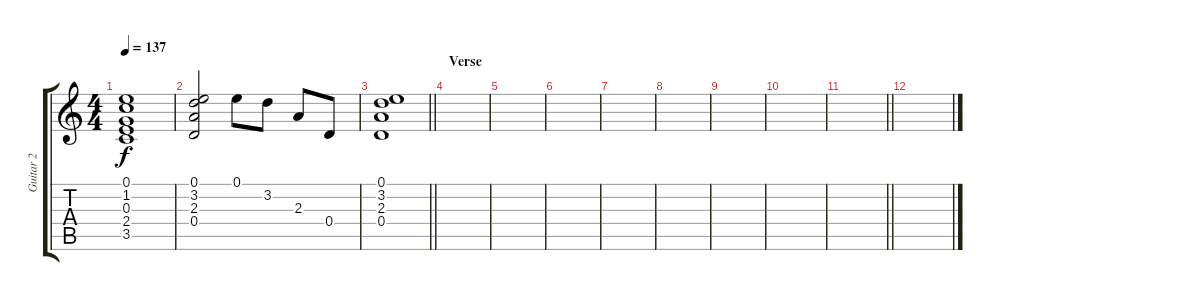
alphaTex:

\track ("Guitar 2" "Guitar 2") {instrument overdrivenguitar}
\staff {score tabs}
\tuning (E4 B3 G3 D3 A2 E2) {hide}
\ts (4 4)
\section ("" "")
\tempo 137
\clef g2
\ks c
(0.1 1.2 0.3 2.4 3.5).1{dy f} |
(0.1 3.2 2.3 0.4).2 0.1.8 3.2.8 2.3.8 0.4.8 |
\barLineRight lightlight
(0.1 3.2 2.3 0.4).1 |
\section ("" "Verse")
|
|
|
|
|
|
|
\barLineRight lightlight
|
\section ("" "")
